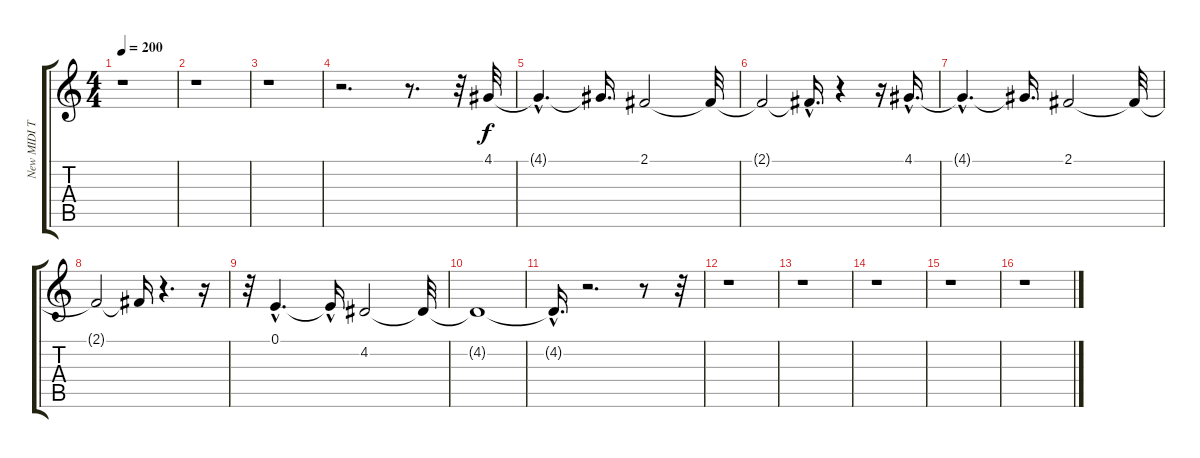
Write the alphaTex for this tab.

\track ("New MIDI Track" "New MIDI T") {instrument dulcimer}
\staff {score tabs}
\tuning (E4 B3 G3 D3 A2 E2) {hide}
\ts (4 4)
\tempo 200
\clef g2
\ks c
r.1{dy f} |
r.1 |
r.1 |
r.2{d} r.8{d} r.32 4.1.32 |
4.1{hac t}.4{d} 4.1{t}.16{d} 2.1.2 2.1{t}.32 |
2.1{t}.2 2.1{hac t}.16{d} r.4 r.16 4.1{hac}.16{d} |
4.1{hac t}.4{d} 4.1{t}.16{d} 2.1.2 2.1{t}.32 |
2.1{t}.2 2.1{t}.16 r.4{d} r.16 |
r.32 0.1{hac}.4{d} 0.1{hac t}.16 4.2.2 4.2{t}.32 |
4.2{t}.1 |
4.2{hac t}.16{d} r.2{d} r.8 r.32 |
r.1 |
r.1 |
r.1 |
r.1 |
r.1
